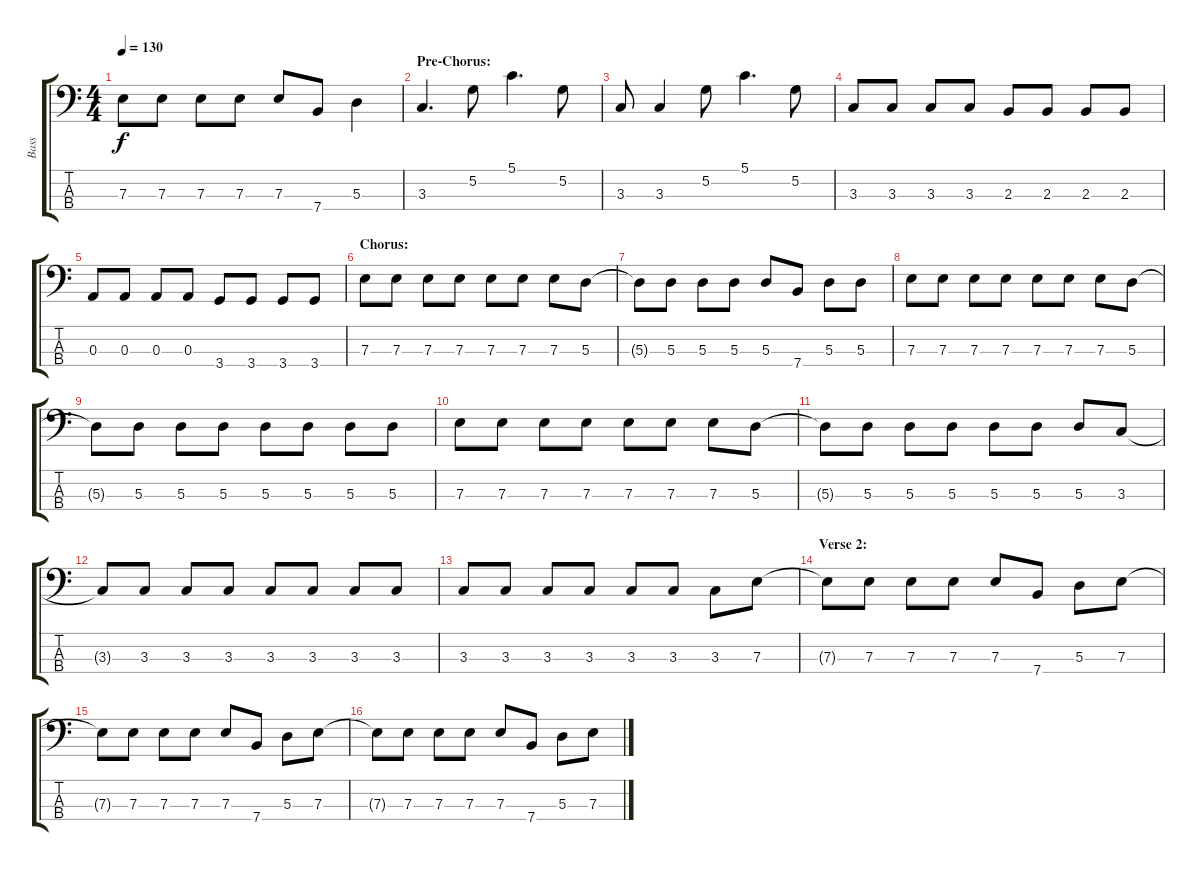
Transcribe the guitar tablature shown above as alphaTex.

\track ("Bass" "Bass") {instrument electricbasspick}
\staff {score tabs}
\tuning (G2 D2 A1 E1) {hide}
\ts (4 4)
\tempo 130
\clef f4
\ks c
7.3{t}.8{dy f} 7.3.8 7.3.8 7.3.8 7.3.8 7.4.8 5.3.4 |
\section ("" "Pre-Chorus:")
3.3.4{d} 5.2.8 5.1.4{d} 5.2.8 |
3.3.8 3.3.4 5.2.8 5.1.4{d} 5.2.8 |
3.3.8 3.3.8 3.3.8 3.3.8 2.3.8 2.3.8 2.3.8 2.3.8 |
0.3.8 0.3.8 0.3.8 0.3.8 3.4.8 3.4.8 3.4.8 3.4.8 |
\section ("" "Chorus:")
7.3.8 7.3.8 7.3.8 7.3.8 7.3.8 7.3.8 7.3.8 5.3.8 |
5.3{t}.8 5.3.8 5.3.8 5.3.8 5.3.8 7.4.8 5.3.8 5.3.8 |
7.3.8 7.3.8 7.3.8 7.3.8 7.3.8 7.3.8 7.3.8 5.3.8 |
5.3{t}.8 5.3.8 5.3.8 5.3.8 5.3.8 5.3.8 5.3.8 5.3.8 |
7.3.8 7.3.8 7.3.8 7.3.8 7.3.8 7.3.8 7.3.8 5.3.8 |
5.3{t}.8 5.3.8 5.3.8 5.3.8 5.3.8 5.3.8 5.3.8 3.3.8 |
3.3{t}.8 3.3.8 3.3.8 3.3.8 3.3.8 3.3.8 3.3.8 3.3.8 |
3.3.8 3.3.8 3.3.8 3.3.8 3.3.8 3.3.8 3.3.8 7.3.8 |
\section ("" "Verse 2:")
7.3{t}.8 7.3.8 7.3.8 7.3.8 7.3.8 7.4.8 5.3.8 7.3.8 |
7.3{t}.8 7.3.8 7.3.8 7.3.8 7.3.8 7.4.8 5.3.8 7.3.8 |
7.3{t}.8 7.3.8 7.3.8 7.3.8 7.3.8 7.4.8 5.3.8 7.3.8
